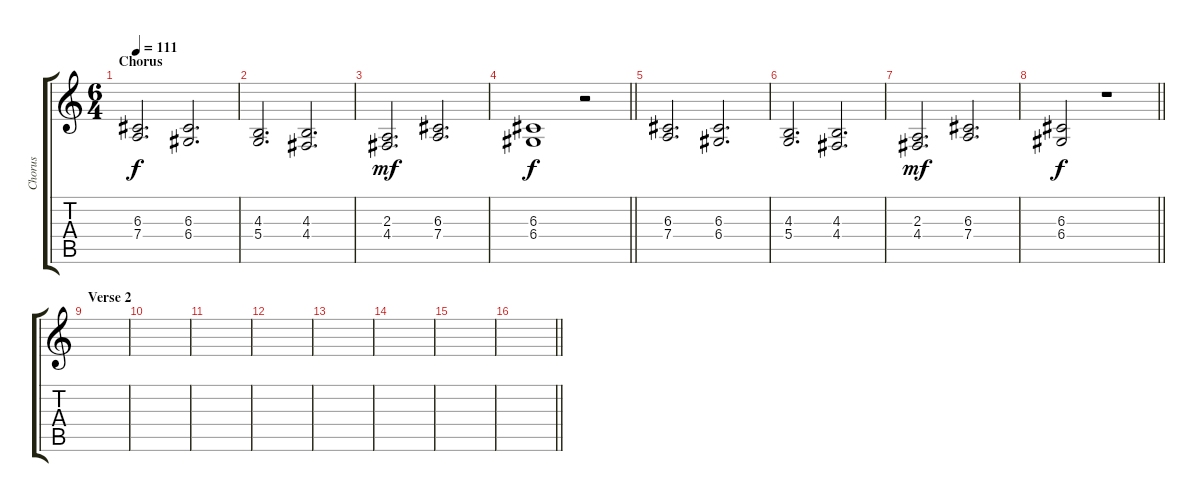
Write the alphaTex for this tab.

\track ("Chorus" "Chorus") {instrument synthvoice}
\staff {score tabs}
\tuning (E4 B3 G3 D3 A2 E2) {hide}
\ts (6 4)
\section ("" "Chorus")
\tempo 111
\clef g2
\ks c
(6.3 7.4).2{d dy f} (6.3 6.4).2{d} |
(4.3 5.4).2{d} (4.3 4.4).2{d} |
(2.3 4.4).2{d dy mf} (6.3 7.4).2{d} |
\barLineRight lightlight
(6.3 6.4).1{dy f} r.2 |
(6.3 7.4).2{d} (6.3 6.4).2{d} |
(4.3 5.4).2{d} (4.3 4.4).2{d} |
(2.3 4.4).2{d dy mf} (6.3 7.4).2{d} |
\barLineRight lightlight
(6.3 6.4).2{dy f} r.1 |
\section ("" "Verse 2")
|
|
|
|
|
|
|
\barLineRight lightlight
